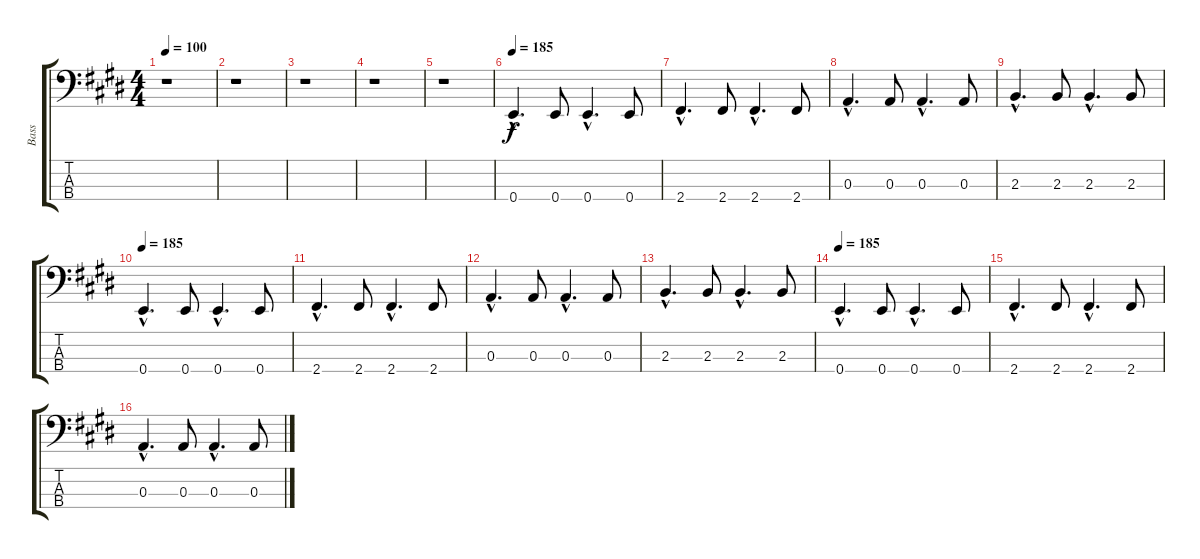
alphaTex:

\track ("Bass" "Bass") {instrument slapbass1}
\staff {score tabs}
\tuning (G2 D2 A1 E1) {hide}
\ts (4 4)
\tempo 100
\clef f4
\ks e
r.1{dy f} |
r.1 |
r.1 |
r.1 |
r.1 |
\tempo 185
0.4{hac}.4{d} 0.4.8 0.4{hac}.4{d} 0.4.8 |
2.4{hac}.4{d} 2.4.8 2.4{hac}.4{d} 2.4.8 |
0.3{hac}.4{d} 0.3.8 0.3{hac}.4{d} 0.3.8 |
2.3{hac}.4{d} 2.3.8 2.3{hac}.4{d} 2.3.8 |
\tempo 185
0.4{hac}.4{d} 0.4.8 0.4{hac}.4{d} 0.4.8 |
2.4{hac}.4{d} 2.4.8 2.4{hac}.4{d} 2.4.8 |
0.3{hac}.4{d} 0.3.8 0.3{hac}.4{d} 0.3.8 |
2.3{hac}.4{d} 2.3.8 2.3{hac}.4{d} 2.3.8 |
\tempo 185
0.4{hac}.4{d} 0.4.8 0.4{hac}.4{d} 0.4.8 |
2.4{hac}.4{d} 2.4.8 2.4{hac}.4{d} 2.4.8 |
0.3{hac}.4{d} 0.3.8 0.3{hac}.4{d} 0.3.8
